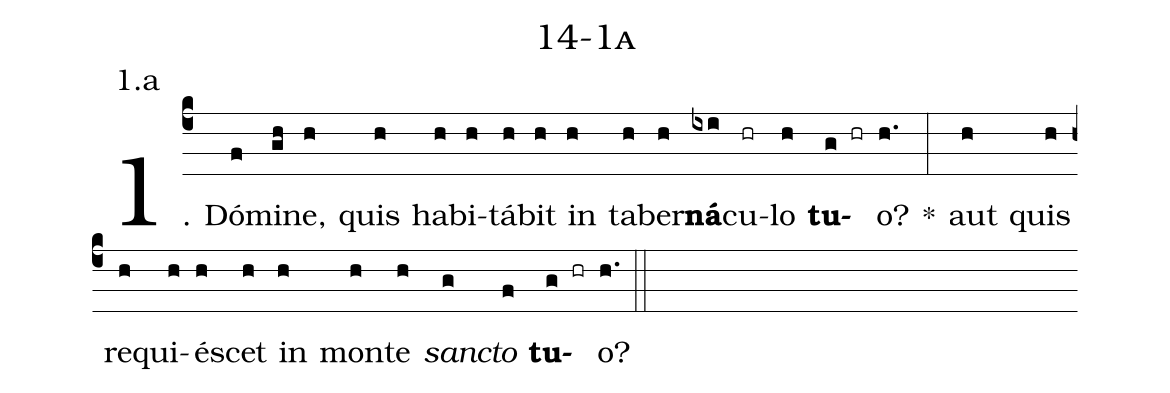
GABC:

name: 14-1a;
annotation: 1.a;
%%
(c4)1. Dó(f)mi(gh)ne,(h) quis(h) ha(h)bi(h)tá(h)bit(h) in(h) ta(h)ber(h)<b>ná</b>(ixi)cu(hr)lo(h) <b>tu</b>(g hr)o?(h.) *(:) aut(h) quis(h) re(h)qui(h)é(h)scet(h) in(h) mon(h)te(h) <i>sanc</i>(g)<i>to</i>(f) <b>tu</b>(g hr)o?(h.) (::)
